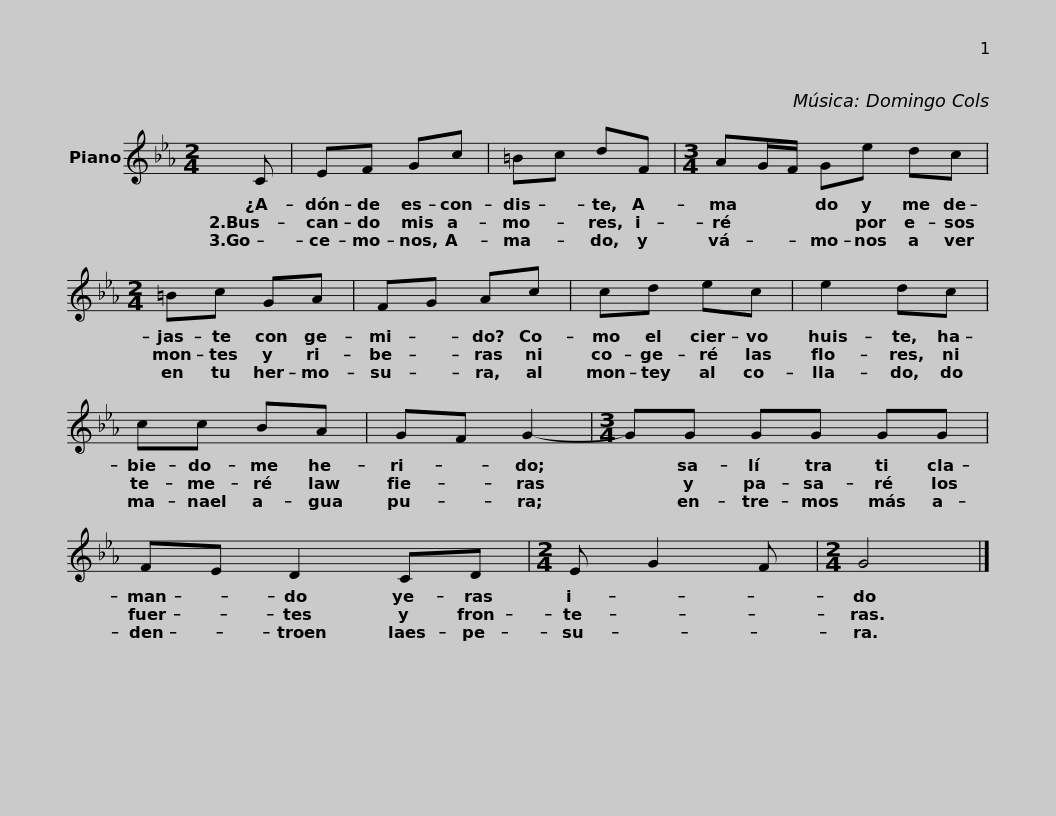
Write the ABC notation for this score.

X:1
L:1/8
M:2/4
I:linebreak $
K:Eb
V:1 treble
V:1
 C | EF Gc | =Bc dF |[M:3/4] AG/F/ Ge dc |$[M:2/4] =Bc GA | %5
 FG Ac | cd ec | e2 dc |$ cc BA | GF G2- | %10
[M:3/4] GG GG GG |$ FE D2 CD |[M:2/4] E G2 F |[M:2/4] G4 |] %14
